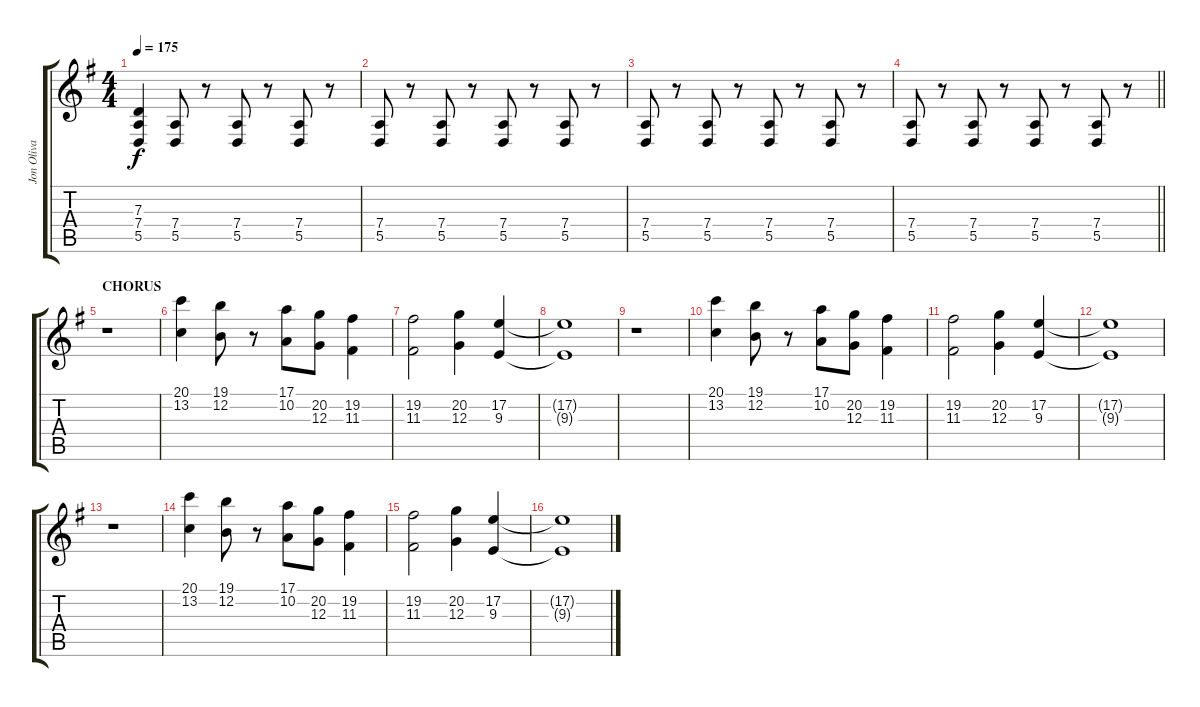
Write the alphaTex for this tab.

\track ("Jon Oliva kb2" "Jon Oliva ") {instrument stringensemble1}
\staff {score tabs}
\tuning (E4 B3 G3 D3 A2 E2) {hide}
\ts (4 4)
\tempo 175
\clef g2
\ks eminor
(7.3 7.4 5.5).4{dy f} (7.4 5.5).8 r.8 (7.4 5.5).8 r.8 (7.4 5.5).8 r.8 |
(7.4 5.5).8 r.8 (7.4 5.5).8 r.8 (7.4 5.5).8 r.8 (7.4 5.5).8 r.8 |
(7.4 5.5).8 r.8 (7.4 5.5).8 r.8 (7.4 5.5).8 r.8 (7.4 5.5).8 r.8 |
\barLineRight lightlight
(7.4 5.5).8 r.8 (7.4 5.5).8 r.8 (7.4 5.5).8 r.8 (7.4 5.5).8 r.8 |
\section ("" "CHORUS")
r.1 |
(20.1 13.2).4 (19.1 12.2).8 r.8 (17.1 10.2).8 (20.2 12.3).8 (19.2 11.3).4 |
(19.2 11.3).2 (20.2 12.3).4 (17.2 9.3).4 |
(17.2{t} 9.3{t}).1 |
r.1 |
(20.1 13.2).4 (19.1 12.2).8 r.8 (17.1 10.2).8 (20.2 12.3).8 (19.2 11.3).4 |
(19.2 11.3).2 (20.2 12.3).4 (17.2 9.3).4 |
(17.2{t} 9.3{t}).1 |
r.1 |
(20.1 13.2).4 (19.1 12.2).8 r.8 (17.1 10.2).8 (20.2 12.3).8 (19.2 11.3).4 |
(19.2 11.3).2 (20.2 12.3).4 (17.2 9.3).4 |
(17.2{t} 9.3{t}).1
